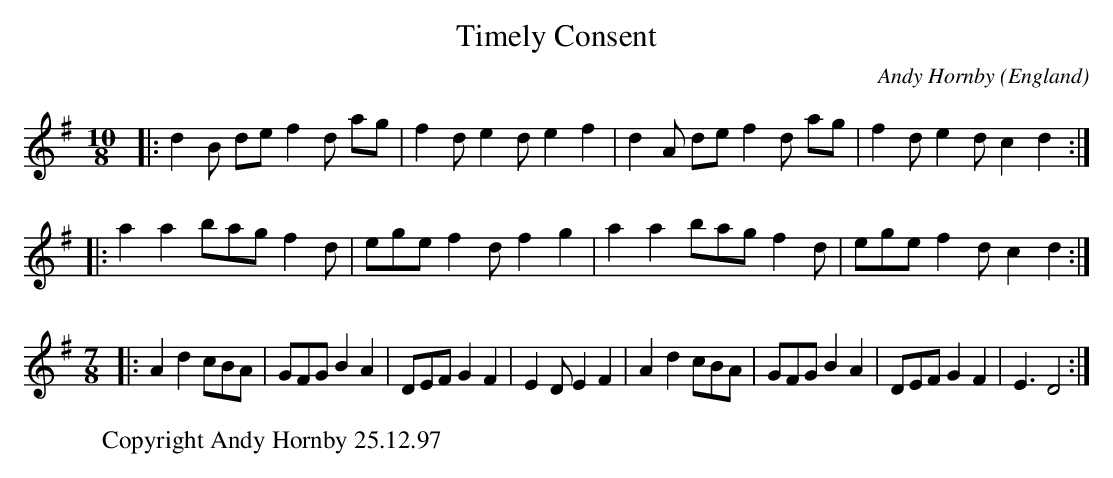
X:1
T:Timely Consent
O:England
M:10/8
C:Andy Hornby
K:DMix
|:d2B de f2d ag| f2d e2d e2f2| \
d2A de f2d ag| f2d e2d c2d2:|
|:a2a2 bag f2d| ege f2d f2g2| \
a2a2 bag f2d| ege f2d c2d2 :|
M:7/8
|:A2d2 cBA| GFG B2A2| DEF G2F2| E2D E2F2|\
A2d2 cBA| GFG B2A2| DEF G2F2| E3 D4:|
W:Copyright Andy Hornby 25.12.97
